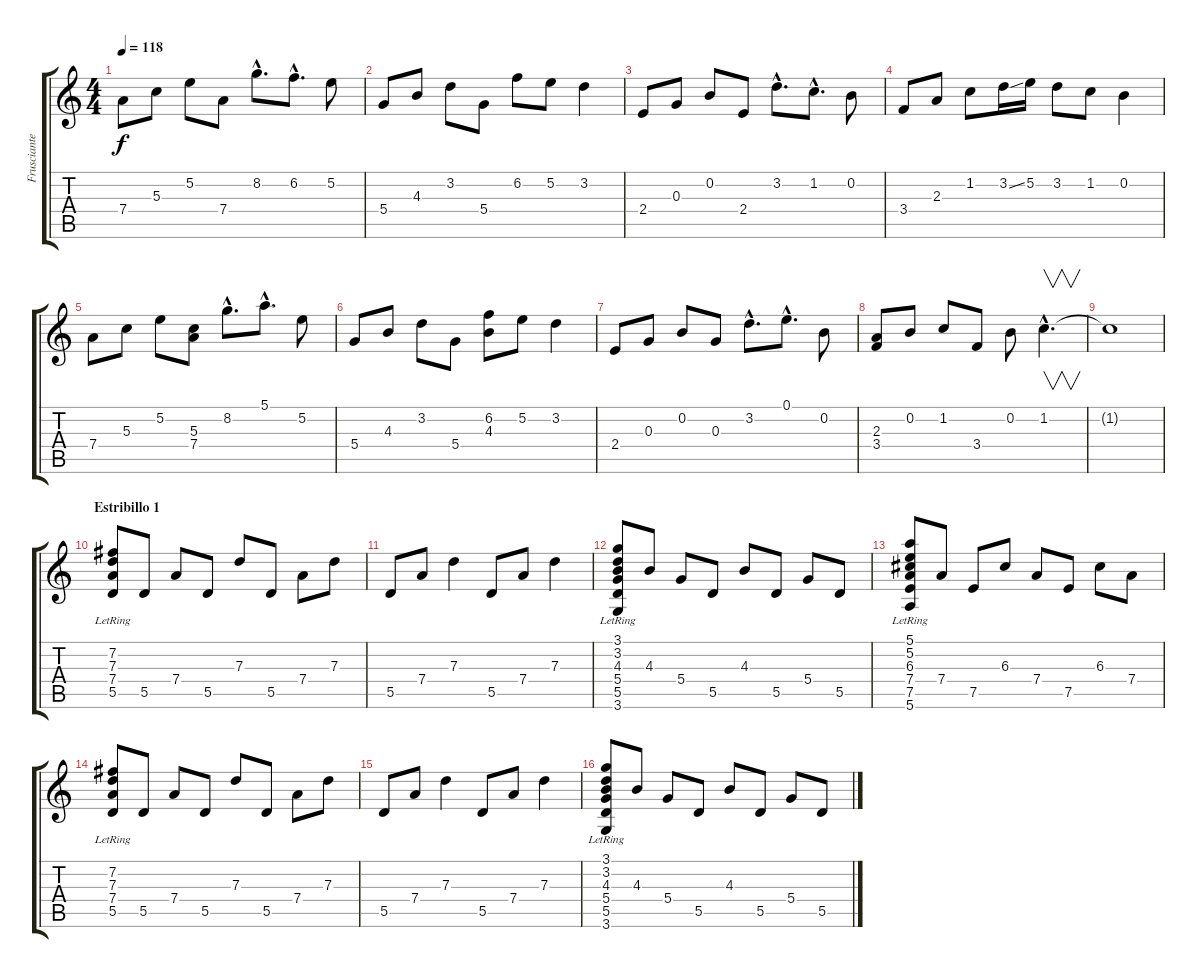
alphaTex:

\track ("Frusciante - Guitar" "Frusciante") {instrument electricguitarclean}
\staff {score tabs}
\tuning (E4 B3 G3 D3 A2 E2) {hide}
\ts (4 4)
\tempo 118
\clef g2
\ks c
7.4.8{dy f} 5.3.8 5.2.8 7.4.8 8.2{hac}.8{d} 6.2{hac}.8{d} 5.2.8 |
5.4.8 4.3.8 3.2.8 5.4.8 6.2.8 5.2.8 3.2.4 |
2.4.8 0.3.8 0.2.8 2.4.8 3.2{hac}.8{d} 1.2{hac}.8{d} 0.2.8 |
3.4.8 2.3.8 1.2.8 3.2{ss}.16 5.2.16 3.2.8 1.2.8 0.2.4 |
7.4.8 5.3.8 5.2.8 (5.3 7.4).8 8.2{hac}.8{d} 5.1{hac}.8{d} 5.2.8 |
5.4.8 4.3.8 3.2.8 5.4.8 (6.2 4.3).8 5.2.8 3.2.4 |
2.4.8 0.3.8 0.2.8 0.3.8 3.2{hac}.8{d} 0.1{hac}.8{d} 0.2.8 |
(2.3 3.4).8 0.2.8 1.2.8 3.4.8 0.2.8 1.2{hac}.4{v d} |
1.2{t}.1 |
\section ("" "Estribillo 1")
(7.2{lr} 7.3{lr} 7.4{lr} 5.5{lr}).8 5.5.8 7.4.8 5.5.8 7.3.8 5.5.8 7.4.8 7.3.8 |
5.5.8 7.4.8 7.3.4 5.5.8 7.4.8 7.3.4 |
(3.1{lr} 3.2{lr} 4.3{lr} 5.4{lr} 5.5{lr} 3.6{lr}).8 4.3.8 5.4.8 5.5.8 4.3.8 5.5.8 5.4.8 5.5.8 |
(5.1{lr} 5.2{lr} 6.3{lr} 7.4{lr} 7.5{lr} 5.6{lr}).8 7.4.8 7.5.8 6.3.8 7.4.8 7.5.8 6.3.8 7.4.8 |
(7.2{lr} 7.3{lr} 7.4{lr} 5.5{lr}).8 5.5.8 7.4.8 5.5.8 7.3.8 5.5.8 7.4.8 7.3.8 |
5.5.8 7.4.8 7.3.4 5.5.8 7.4.8 7.3.4 |
(3.1{lr} 3.2{lr} 4.3{lr} 5.4{lr} 5.5{lr} 3.6{lr}).8 4.3.8 5.4.8 5.5.8 4.3.8 5.5.8 5.4.8 5.5.8
